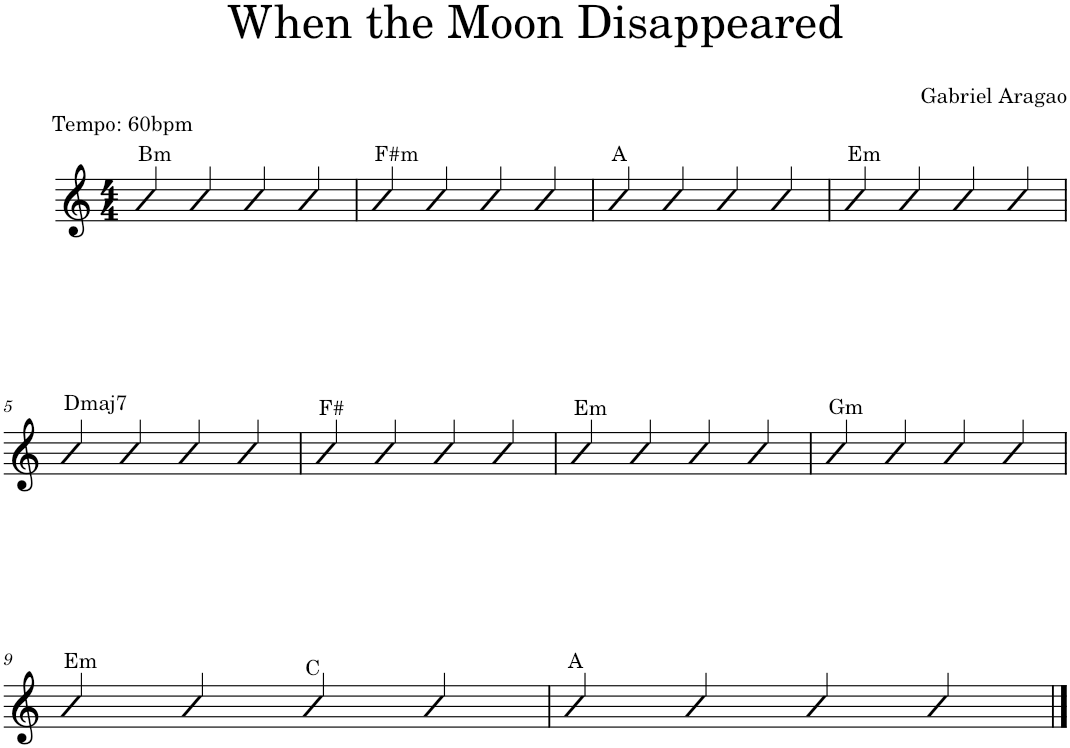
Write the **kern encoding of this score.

**kern
*part1
*staff1
*I"Piano
*I'Pno.
*clefG2
*k[]
*M4/4
=1
!LO:TX:a:t=Bm
4g/
!LO:TX:a:t=Tempo&colon; 60bpm
4g/
4g/
4g/
=2
!LO:TX:a:t=F#m
4g/
4g/
4g/
4g/
=3
!LO:TX:a:t=A
4g/
4g/
4g/
4g/
=4
!LO:TX:a:t=Em
4g/
4g/
4g/
4g/
!!LO:LB:g=z
=5
!LO:TX:a:t=Dmaj7
4g/
4g/
4g/
4g/
=6
!LO:TX:a:t=F#
4g/
4g/
4g/
4g/
=7
!LO:TX:a:t=Em
4g/
4g/
4g/
4g/
=8
!LO:TX:a:t=Gm
4g/
4g/
4g/
4g/
!!LO:LB:g=z
=9
!LO:TX:a:t=Em
4g/
4g/
!LO:TX:a:t=C
4g/
4g/
=10
!LO:TX:a:t=A
4g/
4g/
4g/
4g/
==
*-
